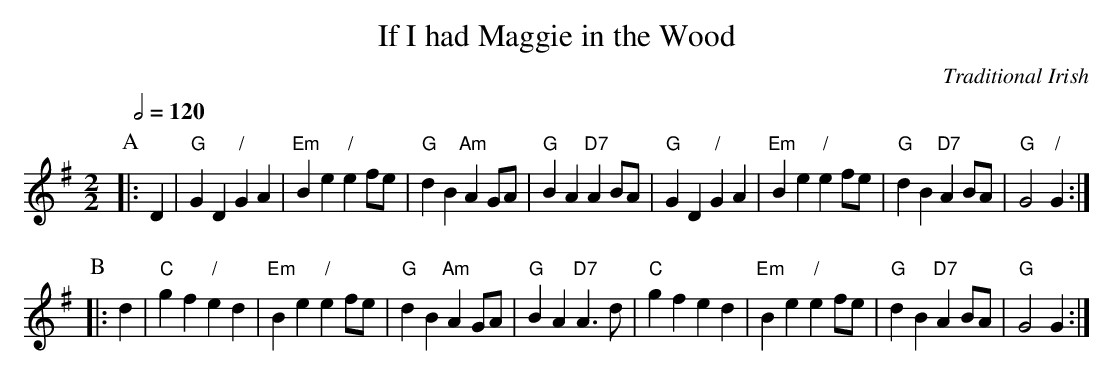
X:1
T:If I had Maggie in the Wood
C:Traditional Irish
Q:1/2=120
M:2/2
L:1/4
K:G
P:A
|: D | "G"GD "/"GA | "Em"Be "/"ef/e/ | "G"dB "Am"AG/A/ | "G"BA "D7"AB/A/ |\
"G"GD "/"GA | "Em"Be "/"ef/e/ | "G"dB "D7"AB/A/ | "G"G2 "/"G :|
P:B
|: d | "C"gf "/"ed | "Em"Be "/"ef/e/ | "G"dB "Am"AG/A/ | "G"BA "D7"A3/d/ |\
"C"gf ed | "Em"Be "/"ef/e/ | "G"dB "D7"AB/A/ | "G"G2 G :|
